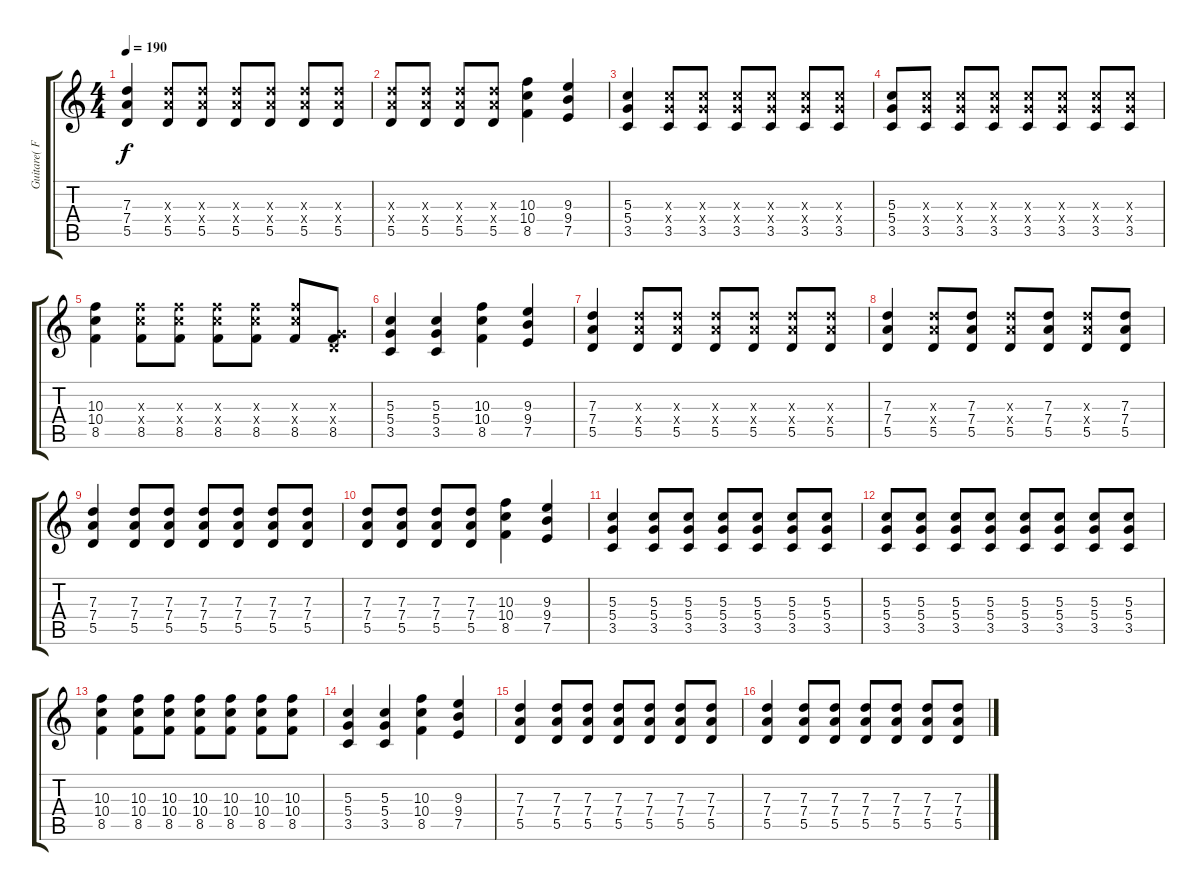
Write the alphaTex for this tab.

\track ("Guitare( Fletcher Dragge )" "Guitare( F") {instrument distortionguitar}
\staff {score tabs}
\tuning (E4 B3 G3 D3 A2 E2) {hide}
\ts (4 4)
\tempo 190
\clef g2
\ks c
(7.3 7.4 5.5).4{dy f} (7.3{x} 7.4{x} 5.5).8 (7.3{x} 7.4{x} 5.5).8 (7.3{x} 7.4{x} 5.5).8 (7.3{x} 7.4{x} 5.5).8 (7.3{x} 7.4{x} 5.5).8 (7.3{x} 7.4{x} 5.5).8 |
(7.3{x} 7.4{x} 5.5).8 (7.3{x} 7.4{x} 5.5).8 (7.3{x} 7.4{x} 5.5).8 (7.3{x} 7.4{x} 5.5).8 (10.3 10.4 8.5).4 (9.3 9.4 7.5).4 |
(5.3 5.4 3.5).4 (5.3{x} 5.4{x} 3.5).8 (5.3{x} 5.4{x} 3.5).8 (5.3{x} 5.4{x} 3.5).8 (5.3{x} 5.4{x} 3.5).8 (5.3{x} 5.4{x} 3.5).8 (5.3{x} 5.4{x} 3.5).8 |
(5.3 5.4 3.5).8 (5.3{x} 5.4{x} 3.5).8 (5.3{x} 5.4{x} 3.5).8 (5.3{x} 5.4{x} 3.5).8 (5.3{x} 5.4{x} 3.5).8 (5.3{x} 5.4{x} 3.5).8 (5.3{x} 5.4{x} 3.5).8 (5.3{x} 5.4{x} 3.5).8 |
(10.3 10.4 8.5).4 (10.3{x} 10.4{x} 8.5).8 (10.3{x} 10.4{x} 8.5).8 (10.3{x} 10.4{x} 8.5).8 (10.3{x} 10.4{x} 8.5).8 (10.3{x} 10.4{x} 8.5).8 (0.3{x} 0.4{x} 8.5).8 |
(5.3 5.4 3.5).4 (5.3 5.4 3.5).4 (10.3 10.4 8.5).4 (9.3 9.4 7.5).4 |
(7.3 7.4 5.5).4 (7.3{x} 7.4{x} 5.5).8 (7.3{x} 7.4{x} 5.5).8 (7.3{x} 7.4{x} 5.5).8 (7.3{x} 7.4{x} 5.5).8 (7.3{x} 7.4{x} 5.5).8 (7.3{x} 7.4{x} 5.5).8 |
(7.3 7.4 5.5).4 (7.3{x} 7.4{x} 5.5).8 (7.3 7.4 5.5).8 (7.3{x} 7.4{x} 5.5).8 (7.3 7.4 5.5).8 (7.3{x} 7.4{x} 5.5).8 (7.3 7.4 5.5).8 |
(7.3 7.4 5.5).4 (7.3 7.4 5.5).8 (7.3 7.4 5.5).8 (7.3 7.4 5.5).8 (7.3 7.4 5.5).8 (7.3 7.4 5.5).8 (7.3 7.4 5.5).8 |
(7.3 7.4 5.5).8 (7.3 7.4 5.5).8 (7.3 7.4 5.5).8 (7.3 7.4 5.5).8 (10.3 10.4 8.5).4 (9.3 9.4 7.5).4 |
(5.3 5.4 3.5).4 (5.3 5.4 3.5).8 (5.3 5.4 3.5).8 (5.3 5.4 3.5).8 (5.3 5.4 3.5).8 (5.3 5.4 3.5).8 (5.3 5.4 3.5).8 |
(5.3 5.4 3.5).8 (5.3 5.4 3.5).8 (5.3 5.4 3.5).8 (5.3 5.4 3.5).8 (5.3 5.4 3.5).8 (5.3 5.4 3.5).8 (5.3 5.4 3.5).8 (5.3 5.4 3.5).8 |
(10.3 10.4 8.5).4 (10.3 10.4 8.5).8 (10.3 10.4 8.5).8 (10.3 10.4 8.5).8 (10.3 10.4 8.5).8 (10.3 10.4 8.5).8 (10.3 10.4 8.5).8 |
(5.3 5.4 3.5).4 (5.3 5.4 3.5).4 (10.3 10.4 8.5).4 (9.3 9.4 7.5).4 |
(7.3 7.4 5.5).4 (7.3 7.4 5.5).8 (7.3 7.4 5.5).8 (7.3 7.4 5.5).8 (7.3 7.4 5.5).8 (7.3 7.4 5.5).8 (7.3 7.4 5.5).8 |
(7.3 7.4 5.5).4 (7.3 7.4 5.5).8 (7.3 7.4 5.5).8 (7.3 7.4 5.5).8 (7.3 7.4 5.5).8 (7.3 7.4 5.5).8 (7.3 7.4 5.5).8
